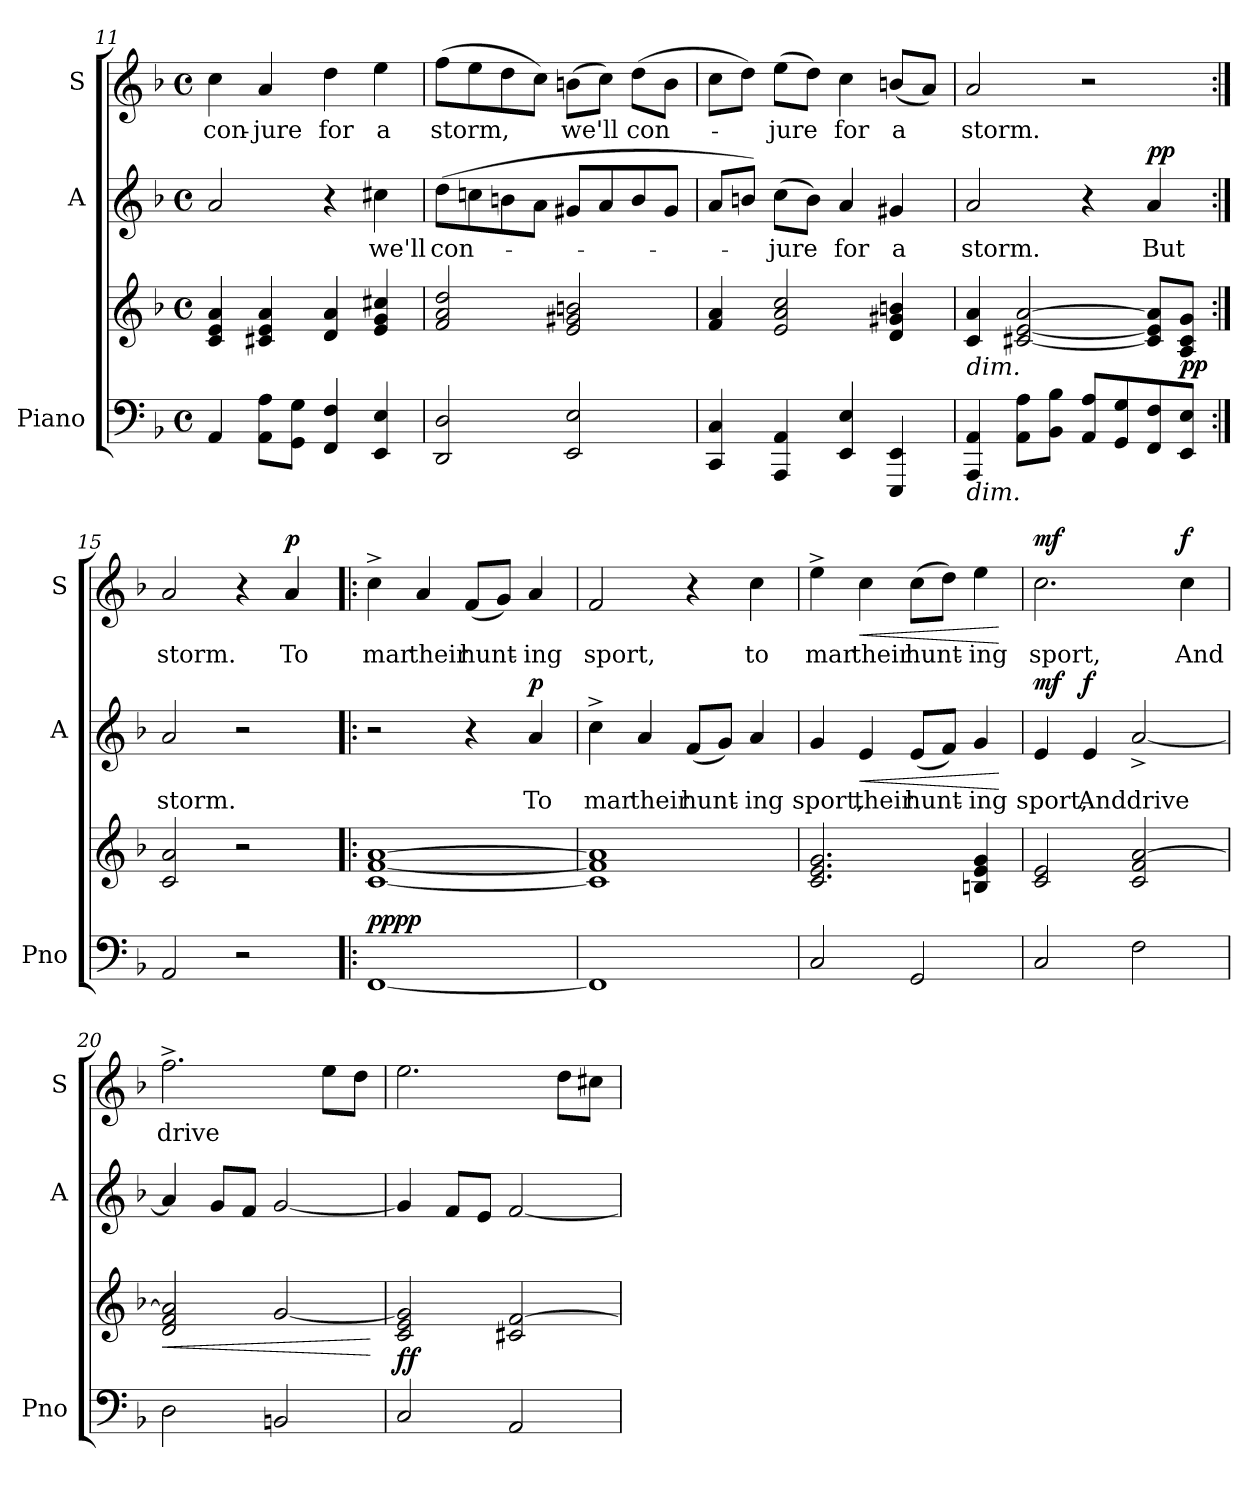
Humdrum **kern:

**kern	**kern	**dynam	**kern	**text	**dynam	**kern	**text	**dynam
*part3	*part3	*part3	*part2	*part2	*part2	*part1	*part1	*part1
*staff4	*staff3	*staff3/4	*staff2	*staff2	*staff2	*staff1	*staff1	*staff1
*I"Piano	*	*	*I"A	*	*	*I"S	*	*
*I'Pno	*	*	*I'A	*	*	*I'S	*	*
*clefF4	*clefG2	*	*clefG2	*	*	*clefG2	*	*
*k[b-]	*k[b-]	*	*k[b-]	*	*	*k[b-]	*	*
*M4/4	*M4/4	*	*M4/4	*	*	*M4/4	*	*
*met(c)	*met(c)	*	*met(c)	*	*	*met(c)	*	*
=11	=11	=11	=11	=11	=11	=11	=11	=11
!	!	!	!	!	!	!	!LO:LY:b	!
4AA/	4c/ 4e/ 4a/	.	2a/	.	.	4cc\	con-	.
!	!	!	!	!	!	!	!LO:LY:b	!
8AA\ 8A\L	4c#X/ 4e/ 4a/	.	.	.	.	4a/	-jure	.
8GG\ 8G\J	.	.	.	.	.	.	.	.
!	!	!	!	!	!	!	!LO:LY:b	!
4FF/ 4F/	4d/ 4a/	.	4r	.	.	4dd\	for	.
!	!	!	!	!LO:LY:b	!	!	!LO:LY:b	!
4EE/ 4E/	4e/ 4g/ 4cc#X/	.	4cc#X\	we'll	.	4ee\	a	.
=12	=12	=12	=12	=12	=12	=12	=12	=12
!	!	!	!	!LO:LY:b	!	!	!LO:LY:b	!
2DD/ 2D/	2f/ 2a/ 2dd/	.	(>8dd\L	con-	.	(>8ff\L	storm,	.
.	.	.	8ccn\	.	.	8ee\	.	.
.	.	.	8bn\	.	.	8dd\	.	.
.	.	.	8a\J	.	.	8cc\J)	.	.
!	!	!	!	!	!	!	!LO:LY:b	!
2EE/ 2E/	2e/ 2g#X/ 2bn/	.	8g#X/L	.	.	(>8bn\L	we'll	.
.	.	.	8a/	.	.	8cc\J)	.	.
!	!	!	!	!	!	!	!LO:LY:b	!
.	.	.	8b/	.	.	(>8dd\L	con-	.
.	.	.	8g#/J	.	.	8b\J	.	.
=13	=13	=13	=13	=13	=13	=13	=13	=13
4CC/ 4C/	4f/ 4a/	.	8a/L	.	.	8cc\L	.	.
.	.	.	8bn/J)	.	.	8dd\J)	.	.
!	!	!	!	!LO:LY:b	!	!	!LO:LY:b	!
4AAA/ 4AA/	2e/ 2a/ 2cc/	.	(>8cc\L	-jure	.	(>8ee\L	-jure	.
.	.	.	8b\J)	.	.	8dd\J)	.	.
!	!	!	!	!LO:LY:b	!	!	!LO:LY:b	!
4EE/ 4E/	.	.	4a/	for	.	4cc\	for	.
!	!	!	!	!LO:LY:b	!	!	!LO:LY:b	!
4EEE/ 4EE/	4d/ 4g#X/ 4bn/	.	4g#X/	a	.	(<8bn/L	a	.
.	.	.	.	.	.	8a/J)	.	.
!!LO:LB:g=z
=14	=14	=14	=14	=14	=14	=14	=14	=14
!	!LO:TX:b:i:t=dim.	!	!	!	!	!	!	!
!LO:TX:b:i:t=dim.	!	!	!	!	!	!	!	!
!	!	!	!	!LO:LY:b	!	!	!LO:LY:b	!
4AAA/ 4AA/	4c/ 4a/	.	2a/	storm.	.	2a/	storm.	.
8AA\ 8A\L	[2c#X/ [2e/ [2a/	.	.	.	.	.	.	.
8BB-\ 8B-\J	.	.	.	.	.	.	.	.
8AA/ 8A/L	.	.	4r	.	.	2r	.	.
8GG/ 8G/	.	.	.	.	.	.	.	.
!	!	!	!	!LO:LY:b	!LO:DY:a	!	!	!
8FF/ 8F/	8c#/] 8e/] 8a/]L	.	4a/	But	pp	.	.	.
!	!	!LO:DY:a=2	!	!	!	!	!	!
!	!	!LO:DY:n=1:a	!	!	!	!	!	!
8EE/ 8E/J	8A/ 8c#/ 8g/J	p p	.	.	.	.	.	.
=15:|!	=15:|!	=15:|!	=15:|!	=15:|!	=15:|!	=15:|!	=15:|!	=15:|!
!	!	!	!	!LO:LY:b	!	!	!LO:LY:b	!
2AA/	2c/ 2a/	.	2a/	storm.	.	2a/	storm.	.
2r	2r	.	2r	.	.	4r	.	.
!	!	!	!	!	!	!	!LO:LY:b	!LO:DY:a
.	.	.	.	.	.	4a/	To	p
=16!|:	=16!|:	=16!|:	=16!|:	=16!|:	=16!|:	=16!|:	=16!|:	=16!|:
!	!	!LO:DY:a=2	!	!	!	!	!LO:LY:b	!
!	!	!LO:DY:n=1:a	!	!	!	!	!	!
[1FF	[1c [1f [1a	pp pp	2r	.	.	4cc^\	mar	.
!	!	!	!	!	!	!	!LO:LY:b	!
.	.	.	.	.	.	4a/	their	.
!	!	!	!	!	!	!	!LO:LY:b	!
.	.	.	4r	.	.	(<8f/L	hunt-	.
.	.	.	.	.	.	8g/J)	.	.
!	!	!	!	!LO:LY:b	!LO:DY:a	!	!LO:LY:b	!
.	.	.	4a/	To	p	4a/	-ing	.
=17	=17	=17	=17	=17	=17	=17	=17	=17
!	!	!	!	!LO:LY:b	!	!	!LO:LY:b	!
1FF]	1c] 1f] 1a]	.	4cc^\	mar	.	2f/	sport,	.
!	!	!	!	!LO:LY:b	!	!	!	!
.	.	.	4a/	their	.	.	.	.
!	!	!	!	!LO:LY:b	!	!	!	!
.	.	.	(<8f/L	hunt-	.	4r	.	.
.	.	.	8g/J)	.	.	.	.	.
!	!	!	!	!LO:LY:b	!	!	!LO:LY:b	!
.	.	.	4a/	-ing	.	4cc\	to	.
=18	=18	=18	=18	=18	=18	=18	=18	=18
!	!	!	!	!LO:LY:b	!	!	!LO:LY:b	!
2C/	2.c/ 2.e/ 2.g/	.	4g/	sport,	.	4ee^\	mar	.
!	!	!	!	!LO:LY:b	!LO:HP:b	!	!LO:LY:b	!LO:HP:b
.	.	.	4e/	their	<	4cc\	their	<
!	!	!	!	!LO:LY:b	!	!	!LO:LY:b	!
2GG/	.	.	(<8e/L	hunt-	.	(>8cc\L	hunt-	.
.	.	.	8f/J)	.	.	8dd\J)	.	.
!	!	!	!	!LO:LY:b	!	!	!LO:LY:b	!
.	4Bn/ 4e/ 4g/	.	4g/	-ing	.	4ee\	-ing	.
.	.	.	.	.	[	.	.	[
!!LO:LB:g=z
=19	=19	=19	=19	=19	=19	=19	=19	=19
!	!	!	!	!LO:LY:b	!LO:DY:a	!	!LO:LY:b	!LO:DY:a
2C/	2c/ 2e/	.	4e/	sport,	mf	2.cc\	sport,	mf
!	!	!	!	!LO:LY:b	!LO:DY:a	!	!	!
.	.	.	4e/	And	f	.	.	.
!	!	!	!	!LO:LY:b	!	!	!	!
2F\	2c/ 2f/ [2a/	.	[2a^/	drive	.	.	.	.
!	!	!	!	!	!	!	!LO:LY:b	!LO:DY:a
.	.	.	.	.	.	4cc\	And	f
=20	=20	=20	=20	=20	=20	=20	=20	=20
!	!	!LO:HP:b	!	!	!	!	!LO:LY:b	!
2D\	2d/ 2f/ 2a/]	<	4a/]	.	.	2.ff^\	drive	.
.	.	.	8g/L	.	.	.	.	.
.	.	.	8f/J	.	.	.	.	.
2BBn/	[2g/	.	[2g/	.	.	.	.	.
.	.	.	.	.	.	8ee\L	.	.
.	.	.	.	.	.	8dd\J	.	.
.	.	[	.	.	.	.	.	.
=21	=21	=21	=21	=21	=21	=21	=21	=21
!	!	!LO:DY:a=2	!	!	!	!	!	!
!	!	!LO:DY:n=1:a	!	!	!	!	!	!
2C/	2c/ 2e/ 2g/]	f f	4g/]	.	.	2.ee\	.	.
.	.	.	8f/L	.	.	.	.	.
.	.	.	8e/J	.	.	.	.	.
2AA/	2c#X/ [2f/	.	[2f/	.	.	.	.	.
.	.	.	.	.	.	8dd\L	.	.
.	.	.	.	.	.	8cc#X\J	.	.
=	=	=	=	=	=	=	=	=
*-	*-	*-	*-	*-	*-	*-	*-	*-
